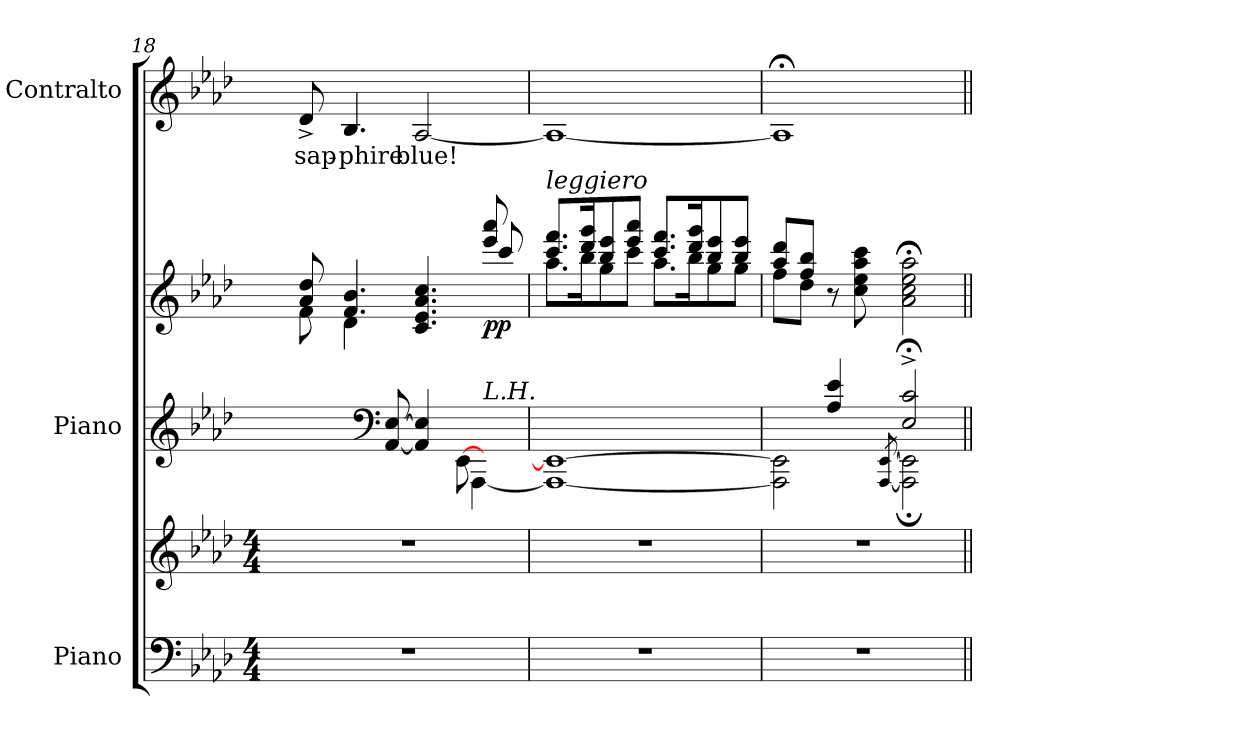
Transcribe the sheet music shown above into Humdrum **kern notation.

**kern	**kern	**kern	**kern	**dynam	**kern	**text
*part3	*part3	*part2	*part2	*part2	*part1	*part1
*staff5	*staff4	*staff3	*staff2	*staff2/3	*staff1	*staff1
*I"Piano	*	*I"Piano	*	*	*I"Contralto	*
*I'Pno.	*	*I'Pno	*	*	*	*
*clefF4	*clefG2	*clefG2	*clefG2	*	*clefG2	*
*k[b-e-a-d-]	*k[b-e-a-d-]	*k[b-e-a-d-]	*k[b-e-a-d-]	*	*k[b-e-a-d-]	*
*M4/4	*M4/4	*	*	*	*	*
=18	=18	=18	=18	=18	=18	=18
*	*	*^	*^	*	*	*
!	!	!	!	!	!	!	!LO:TX:a:color=#FFFFFF:t=.	!
!	!	!	!	!LO:TX:a:color=#FFFFFF:t=.	!	!	!	!
!	!	!LO:TX:a:color=#FFFFFF:t=.	!	!	!	!	!	!
1r	1r	4.ryy	2.ryy	8a-/ 8dd-/	8f\	.	8d-^>/	sap-
.	.	.	.	4.f/ 4.b-/	4d-\	.	4.B-/	-phire
*	*	*clefF4	*	*	*	*	*	*
.	.	[8AA-/ [8E-/	.	.	2ryy	.	.	.
.	.	4AA-/] 4E-/]	.	4.c/ 4.e-/ 4.a-/ 4.cc/	.	.	[2A-/	blue!
.	.	(>[>8EE-\	[4AAA-\	.	.	.	.	.
!	!	!LO:TX:a:i:t=L.H.	!	!	!	!	!	!
!	!	!	!	!	!	!LO:DY:b	!	!
.	.	8ryy	.	8eee-/ 8aaa-/	8ccc/)	pp	.	.
*	*	*v	*v	*	*	*	*	*
=19	=19	=19	=19	=19	=19	=19	=19
!	!	!	!LO:TX:i:t=leggiero	!	!	!	!
1r	1r	1AAA-_ 1EE-_	8.ccc/ 8.fff/L	8.aa-\L	.	1A-_	.
.	.	.	16ddd-/ 16ggg/K	16bb-\K	.	.	.
.	.	.	8bb-/ 8eee-/	8gg\	.	.	.
.	.	.	8eee-/ 8aaa-/J	8ccc\J	.	.	.
.	.	.	8.ccc/ 8.fff/L	8.aa-\L	.	.	.
.	.	.	16ddd-/ 16ggg/K	16bb-\K	.	.	.
.	.	.	8bb-/ 8eee-/	8gg\	.	.	.
.	.	.	8bb-/ 8eee-/J	8gg\J	.	.	.
=20	=20	=20	=20	=20	=20	=20	=20
*	*	*^	*	*	*	*	*
!	!	!	!	!	!	!	!LO:TX:a:color=#FFFFFF:t=.	!
!	!	!	!	!LO:TX:a:color=#FFFFFF:t=.	!	!	!	!
!	!	!LO:TX:a:color=#FFFFFF:t=.	!	!	!	!	!	!
1r	1r	4ryy	2AAA-\] 2EE-\]	8aa-/ 8ddd-/L	8ff\L	.	1A-;<]	.
.	.	.	.	8ff/ 8bb-/J	8dd-\J	.	.	.
.	.	4A-/ 4e-/	.	8r	2.ryy	.	.	.
.	.	.	.	8cc\ 8ee-\ 8aa-\ 8ccc\	.	.	.	.
.	.	.	[<8qAAA-/ [<8qEE-/	.	.	.	.	.
.	.	2E-/;<^ 2c/;<^	2AAA-\]; 2EE-\];	2a-\;< 2cc\;< 2ee-\;< 2aa-\;<	.	.	.	.
*	*	*v	*v	*	*	*	*	*
*	*	*	*v	*v	*	*	*
=||	=||	=||	=||	=||	=||	=||
*-	*-	*-	*-	*-	*-	*-
